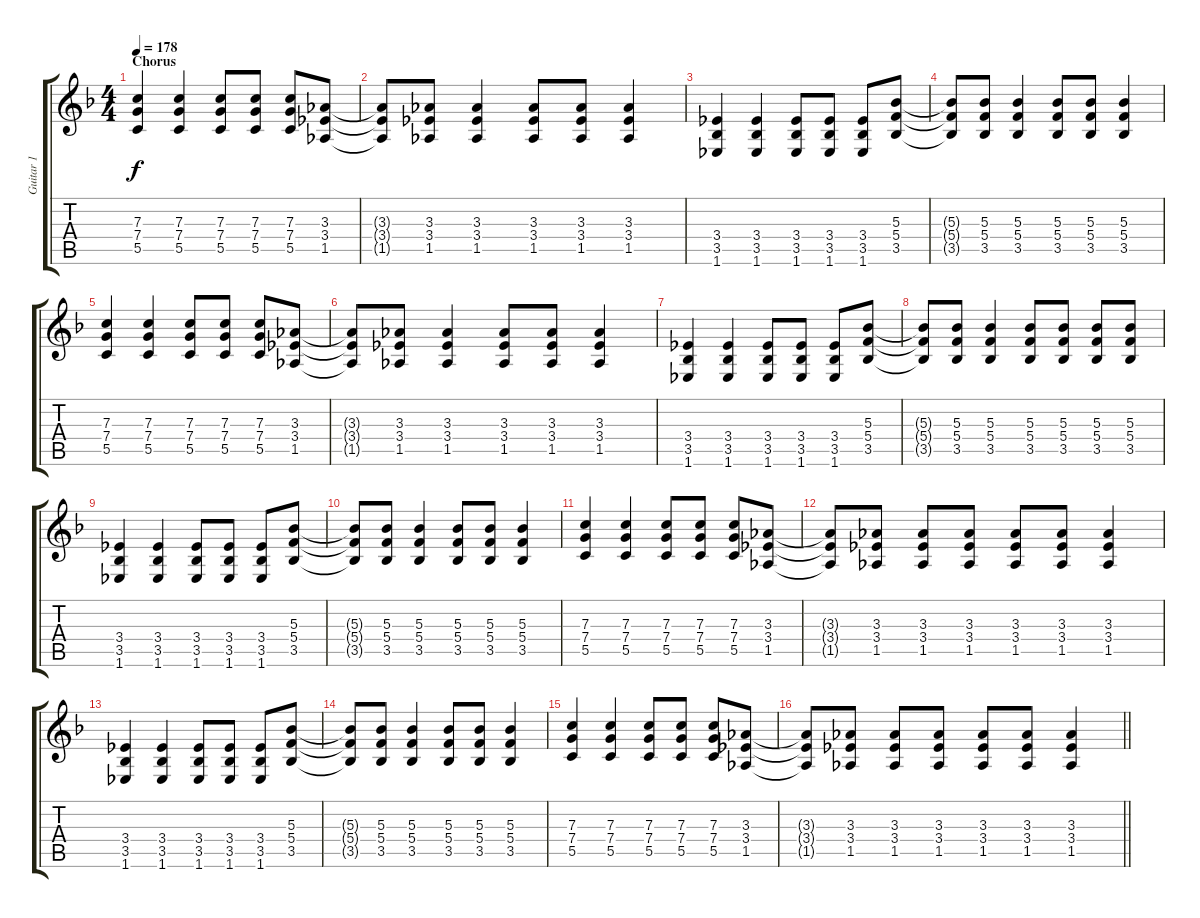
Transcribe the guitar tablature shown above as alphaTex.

\track ("Guitar 1" "Guitar 1") {instrument electricguitarclean}
\staff {score tabs}
\tuning (D4 A3 F3 C3 G2 D2) {hide}
\ts (4 4)
\section ("" "Chorus")
\tempo 178
\clef g2
\ks f
(7.3 7.4 5.5).4{dy f} (7.3 7.4 5.5).4 (7.3 7.4 5.5).8 (7.3 7.4 5.5).8 (7.3 7.4 5.5).8 (3.3 3.4 1.5).8 |
(3.3{t} 3.4{t} 1.5{t}).8 (3.3 3.4 1.5).8 (3.3 3.4 1.5).4 (3.3 3.4 1.5).8 (3.3 3.4 1.5).8 (3.3 3.4 1.5).4 |
(3.4 3.5 1.6).4 (3.4 3.5 1.6).4 (3.4 3.5 1.6).8 (3.4 3.5 1.6).8 (3.4 3.5 1.6).8 (5.3 5.4 3.5).8 |
(5.3{t} 5.4{t} 3.5{t}).8 (5.3 5.4 3.5).8 (5.3 5.4 3.5).4 (5.3 5.4 3.5).8 (5.3 5.4 3.5).8 (5.3 5.4 3.5).4 |
(7.3 7.4 5.5).4 (7.3 7.4 5.5).4 (7.3 7.4 5.5).8 (7.3 7.4 5.5).8 (7.3 7.4 5.5).8 (3.3 3.4 1.5).8 |
(3.3{t} 3.4{t} 1.5{t}).8 (3.3 3.4 1.5).8 (3.3 3.4 1.5).4 (3.3 3.4 1.5).8 (3.3 3.4 1.5).8 (3.3 3.4 1.5).4 |
(3.4 3.5 1.6).4 (3.4 3.5 1.6).4 (3.4 3.5 1.6).8 (3.4 3.5 1.6).8 (3.4 3.5 1.6).8 (5.3 5.4 3.5).8 |
(5.3{t} 5.4{t} 3.5{t}).8 (5.3 5.4 3.5).8 (5.3 5.4 3.5).4 (5.3 5.4 3.5).8 (5.3 5.4 3.5).8 (5.3 5.4 3.5).8 (5.3 5.4 3.5).8 |
(3.4 3.5 1.6).4 (3.4 3.5 1.6).4 (3.4 3.5 1.6).8 (3.4 3.5 1.6).8 (3.4 3.5 1.6).8 (5.3 5.4 3.5).8 |
(5.3{t} 5.4{t} 3.5{t}).8 (5.3 5.4 3.5).8 (5.3 5.4 3.5).4 (5.3 5.4 3.5).8 (5.3 5.4 3.5).8 (5.3 5.4 3.5).4 |
(7.3 7.4 5.5).4 (7.3 7.4 5.5).4 (7.3 7.4 5.5).8 (7.3 7.4 5.5).8 (7.3 7.4 5.5).8 (3.3 3.4 1.5).8 |
(3.3{t} 3.4{t} 1.5{t}).8 (3.3 3.4 1.5).8 (3.3 3.4 1.5).8 (3.3 3.4 1.5).8 (3.3 3.4 1.5).8 (3.3 3.4 1.5).8 (3.3 3.4 1.5).4 |
(3.4 3.5 1.6).4 (3.4 3.5 1.6).4 (3.4 3.5 1.6).8 (3.4 3.5 1.6).8 (3.4 3.5 1.6).8 (5.3 5.4 3.5).8 |
(5.3{t} 5.4{t} 3.5{t}).8 (5.3 5.4 3.5).8 (5.3 5.4 3.5).4 (5.3 5.4 3.5).8 (5.3 5.4 3.5).8 (5.3 5.4 3.5).4 |
(7.3 7.4 5.5).4 (7.3 7.4 5.5).4 (7.3 7.4 5.5).8 (7.3 7.4 5.5).8 (7.3 7.4 5.5).8 (3.3 3.4 1.5).8 |
\barLineRight lightlight
(3.3{t} 3.4{t} 1.5{t}).8 (3.3 3.4 1.5).8 (3.3 3.4 1.5).8 (3.3 3.4 1.5).8 (3.3 3.4 1.5).8 (3.3 3.4 1.5).8 (3.3 3.4 1.5).4
